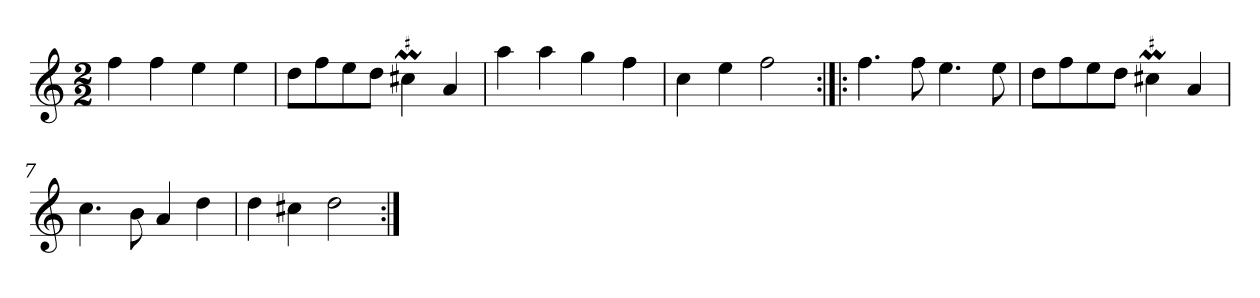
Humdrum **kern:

**kern
*part1
*staff1
*clefG2
*k[]
*D:dor
*M2/2
*MM120
=1
4ff
4ff
4ee
4ee
=2
8dd\L
8ff\
8ee\
8dd\J
!LO:MOR:acc=#
4cc#XM
4a
=3
4aa
4aa
4gg
4ff
=4
4cc
4ee
2ff
=5:|!|:
4.ff
8ff
4.ee
8ee
=6
8dd\L
8ff\
8ee\
8dd\J
!LO:MOR:acc=#
4cc#XM
4a
=7
4.cc
8b
4a
4dd
=8
4dd
4cc#X
2dd
=:|!
*-
